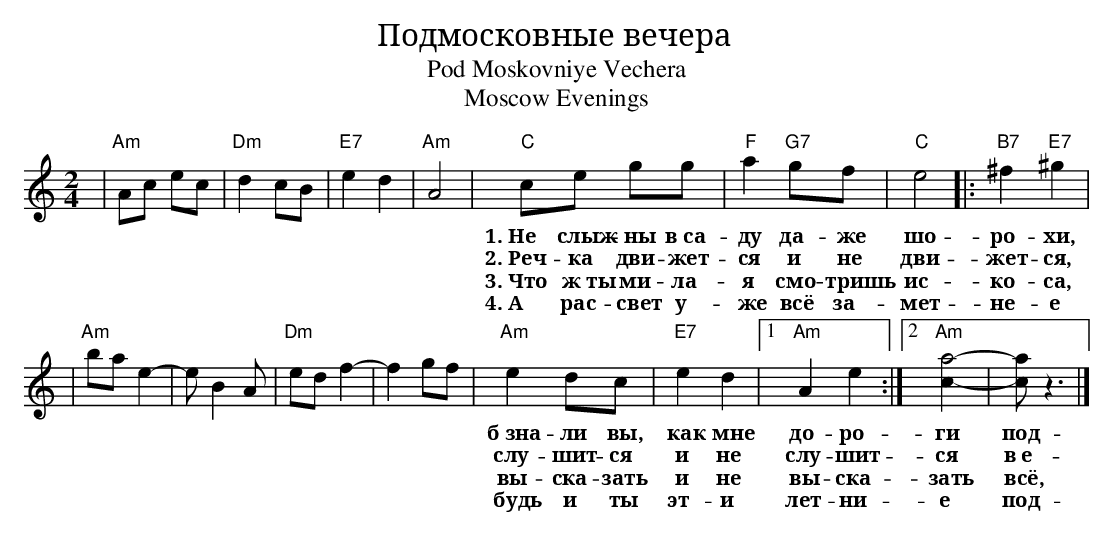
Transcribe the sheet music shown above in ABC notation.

X:1
T: Подмосковные вечера
T: Pod Moskovniye Vechera
T: Moscow Evenings
M: 2/4
L: 1/8
K: Am
| "Am"Ac ec | "Dm"d2 cB | "E7"e2 d2 | "Am"A4 \
| "C"ce gg | "F"a2 "G7"gf | "C"e4 |: "B7"^f2 "E7"^g2 |
w: 1.~Не слыж-ны в~са-ду да-же шо-ро-хи, всё здесь за-мер-ло до ут-ра. Ес-ли
w: 2.~Реч-ка дви-жет-ся и не дви-жет-ся, вся из лун-но-го се-реб-ра. Пес-ня
w: 3.~Что ж~ты ми-ла-я смо-тришь ис-ко-са, низ-ко го-ло-ву нак-ло-на? Труд-но
w: 4.~А рас-свет у-же всё за-мет-не-е так по-жа-луй-ста, будь доб-ра, не за-
| "Am"ba e2- | e B2A | "Dm"ed f2- | f2 gf \
| "Am"e2 dc | "E7"e2 d2 |1 "Am"A2 e2 :|2 "Am"[a4-c2-] | [ac]z3 |]
w: б~зна-ли вы, как мне до-ро-ги под-мос-ков-ны-е ве-че-ра. ра.
w: слу-шит-ся и не слу-шит-ся в~е-ти ти-хи-е ве-че-ра. ра.
w: вы-ска-зать и не вы-ска-зать всё, что на сер-дце у ме-ня.
w: будь и ты эт-и лет-ни-е под-мос-ков-ны-е ве-че-ра. ра.
